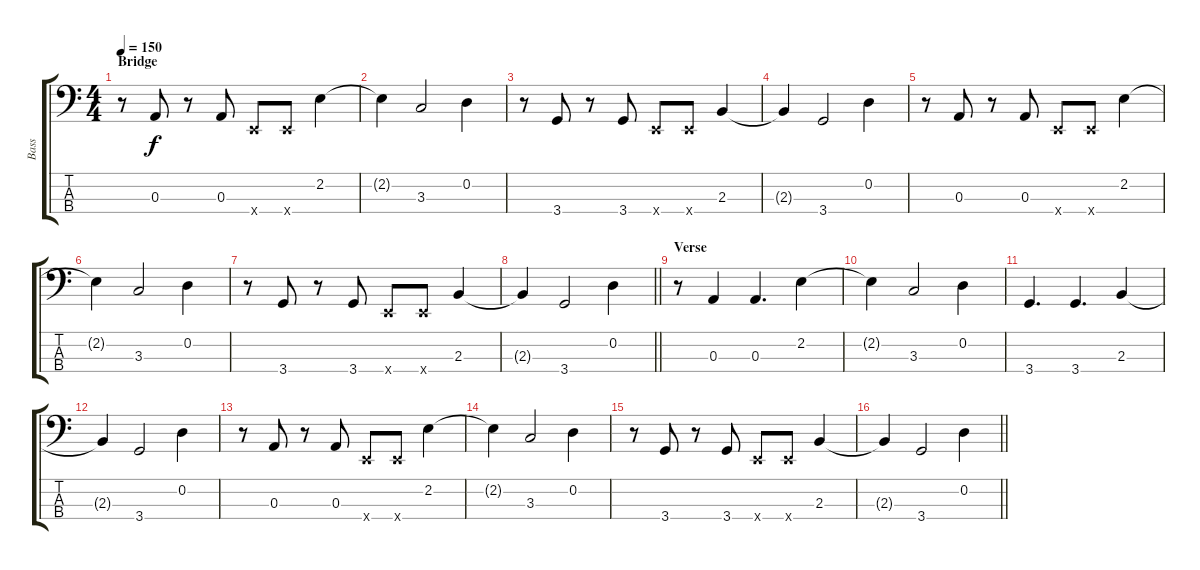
\track ("Bass" "Bass") {instrument electricbassfinger}
\staff {score tabs}
\tuning (G2 D2 A1 E1) {hide}
\ts (4 4)
\section ("" "Bridge")
\tempo 150
\clef f4
\ks c
r.8{dy f} 0.3.8 r.8 0.3.8 0.4{x}.8 0.4{x}.8 2.2.4 |
2.2{t}.4 3.3.2 0.2.4 |
r.8 3.4.8 r.8 3.4.8 0.4{x}.8 0.4{x}.8 2.3.4 |
2.3{t}.4 3.4.2 0.2.4 |
r.8 0.3.8 r.8 0.3.8 0.4{x}.8 0.4{x}.8 2.2.4 |
2.2{t}.4 3.3.2 0.2.4 |
r.8 3.4.8 r.8 3.4.8 0.4{x}.8 0.4{x}.8 2.3.4 |
\barLineRight lightlight
2.3{t}.4 3.4.2 0.2.4 |
\section ("" "Verse")
r.8 0.3.4 0.3.4{d} 2.2.4 |
2.2{t}.4 3.3.2 0.2.4 |
3.4.4{d} 3.4.4{d} 2.3.4 |
2.3{t}.4 3.4.2 0.2.4 |
r.8 0.3.8 r.8 0.3.8 0.4{x}.8 0.4{x}.8 2.2.4 |
2.2{t}.4 3.3.2 0.2.4 |
r.8 3.4.8 r.8 3.4.8 0.4{x}.8 0.4{x}.8 2.3.4 |
\barLineRight lightlight
2.3{t}.4 3.4.2 0.2.4
